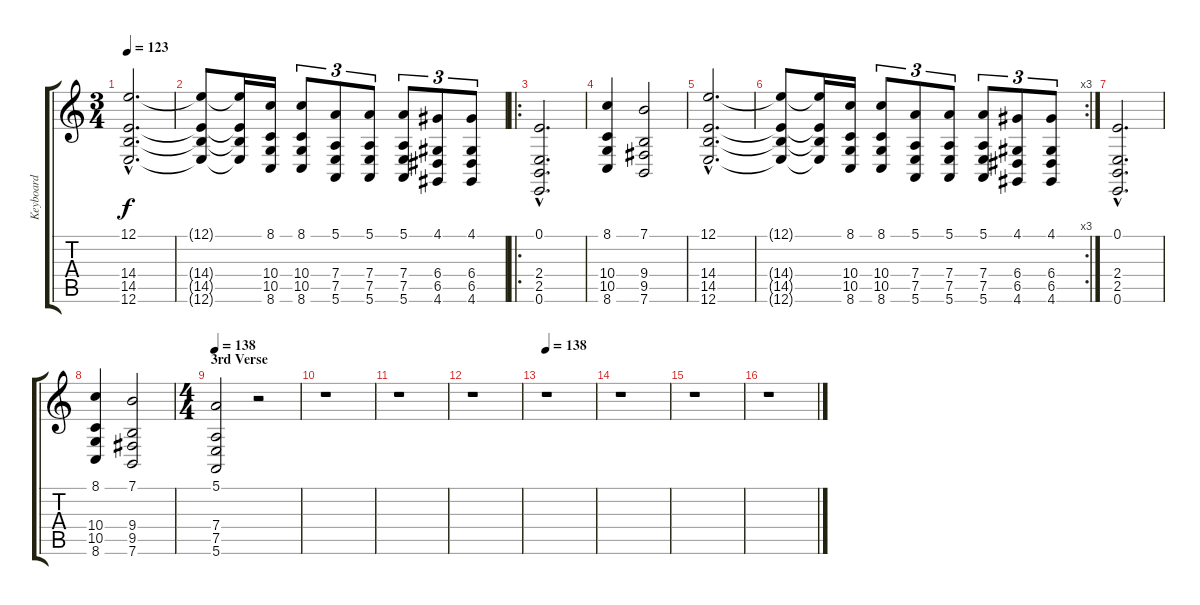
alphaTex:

\track ("Keyboard" "Keyboard") {instrument pad4choir}
\staff {score tabs}
\tuning (E4 B3 G3 D3 A2 E2) {hide}
\ts (3 4)
\tempo 123
\clef g2
\ks c
(12.1{hac} 14.4{hac} 14.5{hac} 12.6{hac}).2{d dy f} |
(12.1{t} 14.4{t} 14.5{t} 12.6{t}).8 (12.1{t} 14.4{t} 14.5{t} 12.6{t}).16 (8.1 10.4 10.5 8.6).16 (8.1 10.4 10.5 8.6).8{tu (3 2)} (5.1 7.4 7.5 5.6).8{tu (3 2)} (5.1 7.4 7.5 5.6).8{tu (3 2)} (5.1 7.4 7.5 5.6).8{tu (3 2)} (4.1 6.4 6.5 4.6).8{tu (3 2)} (4.1 6.4 6.5 4.6).8{tu (3 2)} |
\ro
(0.1{hac} 2.4{hac} 2.5{hac} 0.6{hac}).2{d} |
(8.1 10.4 10.5 8.6).4 (7.1 9.4 9.5 7.6).2 |
(12.1{hac} 14.4{hac} 14.5{hac} 12.6{hac}).2{d} |
\rc 3
(12.1{t} 14.4{t} 14.5{t} 12.6{t}).8 (12.1{t} 14.4{t} 14.5{t} 12.6{t}).16 (8.1 10.4 10.5 8.6).16 (8.1 10.4 10.5 8.6).8{tu (3 2)} (5.1 7.4 7.5 5.6).8{tu (3 2)} (5.1 7.4 7.5 5.6).8{tu (3 2)} (5.1 7.4 7.5 5.6).8{tu (3 2)} (4.1 6.4 6.5 4.6).8{tu (3 2)} (4.1 6.4 6.5 4.6).8{tu (3 2)} |
(0.1{hac} 2.4{hac} 2.5{hac} 0.6{hac}).2{d} |
(8.1 10.4 10.5 8.6).4 (7.1 9.4 9.5 7.6).2 |
\ts (4 4)
\section ("" "3rd Verse")
\tempo 138
(5.1 7.4 7.5 5.6).2 r.2 |
r.1 |
r.1 |
r.1 |
\tempo 138
r.1 |
r.1 |
r.1 |
r.1
